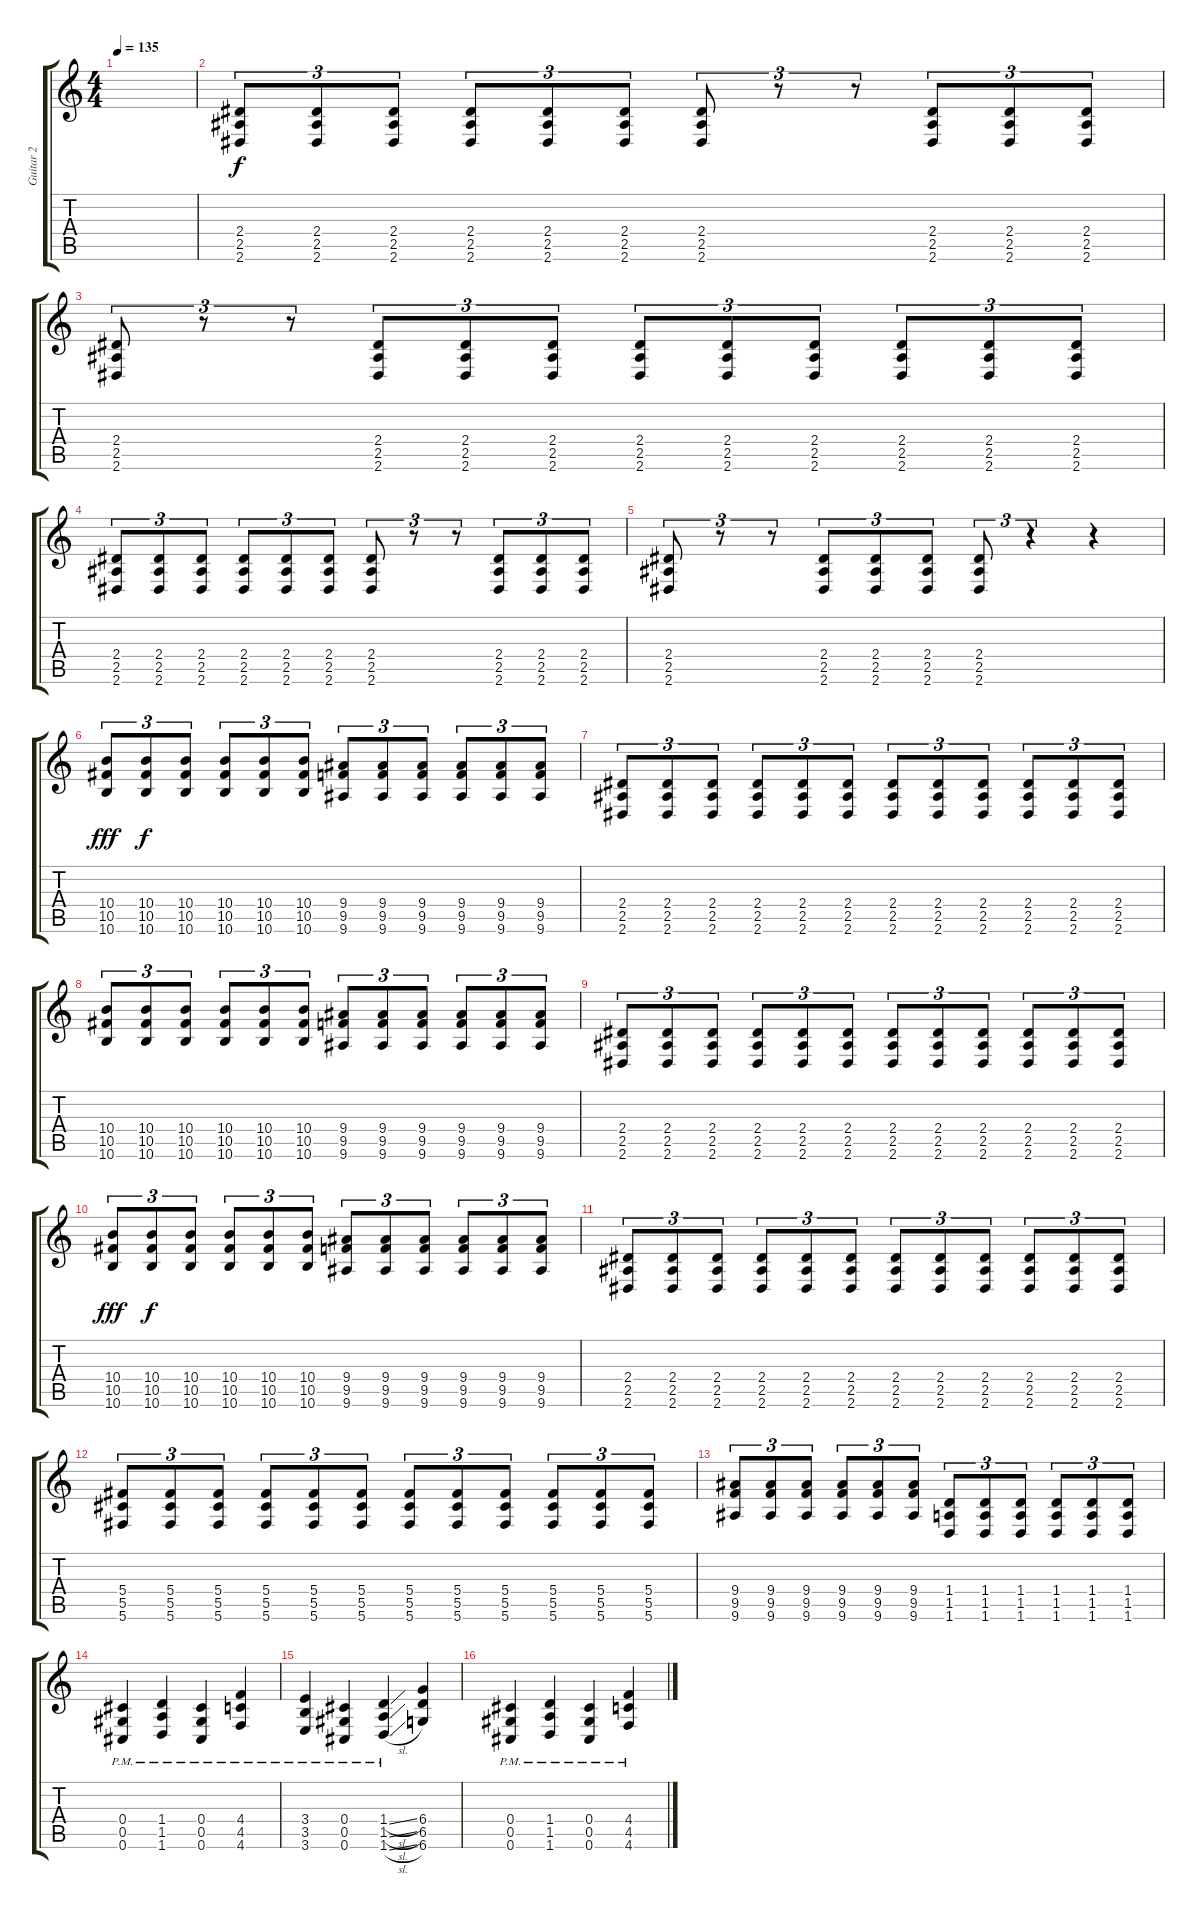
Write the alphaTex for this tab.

\track ("Guitar 2" "Guitar 2") {instrument overdrivenguitar}
\staff {score tabs}
\tuning (Eb4 Bb3 Gb3 Db3 Ab2 Db2) {hide}
\ts (4 4)
\tempo 135
\clef g2
\ks c
|
(2.4 2.5 2.6).8{tu (3 2)} (2.4 2.5 2.6).8{tu (3 2)} (2.4 2.5 2.6).8{tu (3 2)} (2.4 2.5 2.6).8{tu (3 2)} (2.4 2.5 2.6).8{tu (3 2)} (2.4 2.5 2.6).8{tu (3 2)} (2.4 2.5 2.6).8{tu (3 2)} r.8{tu (3 2)} r.8{tu (3 2)} (2.4 2.5 2.6).8{tu (3 2)} (2.4 2.5 2.6).8{tu (3 2)} (2.4 2.5 2.6).8{tu (3 2)} |
(2.4 2.5 2.6).8{tu (3 2)} r.8{tu (3 2)} r.8{tu (3 2)} (2.4 2.5 2.6).8{tu (3 2)} (2.4 2.5 2.6).8{tu (3 2)} (2.4 2.5 2.6).8{tu (3 2)} (2.4 2.5 2.6).8{tu (3 2)} (2.4 2.5 2.6).8{tu (3 2)} (2.4 2.5 2.6).8{tu (3 2)} (2.4 2.5 2.6).8{tu (3 2)} (2.4 2.5 2.6).8{tu (3 2)} (2.4 2.5 2.6).8{tu (3 2)} |
(2.4 2.5 2.6).8{tu (3 2)} (2.4 2.5 2.6).8{tu (3 2)} (2.4 2.5 2.6).8{tu (3 2)} (2.4 2.5 2.6).8{tu (3 2)} (2.4 2.5 2.6).8{tu (3 2)} (2.4 2.5 2.6).8{tu (3 2)} (2.4 2.5 2.6).8{tu (3 2)} r.8{tu (3 2)} r.8{tu (3 2)} (2.4 2.5 2.6).8{tu (3 2)} (2.4 2.5 2.6).8{tu (3 2)} (2.4 2.5 2.6).8{tu (3 2)} |
(2.4 2.5 2.6).8{tu (3 2)} r.8{tu (3 2)} r.8{tu (3 2)} (2.4 2.5 2.6).8{tu (3 2)} (2.4 2.5 2.6).8{tu (3 2)} (2.4 2.5 2.6).8{tu (3 2)} (2.4 2.5 2.6).8{tu (3 2)} r.4{tu (3 2)} r.4 |
(10.4 10.5 10.6).8{tu (3 2) dy fff} (10.4 10.5 10.6).8{tu (3 2) dy f} (10.4 10.5 10.6).8{tu (3 2)} (10.4 10.5 10.6).8{tu (3 2)} (10.4 10.5 10.6).8{tu (3 2)} (10.4 10.5 10.6).8{tu (3 2)} (9.4 9.5 9.6).8{tu (3 2)} (9.4 9.5 9.6).8{tu (3 2)} (9.4 9.5 9.6).8{tu (3 2)} (9.4 9.5 9.6).8{tu (3 2)} (9.4 9.5 9.6).8{tu (3 2)} (9.4 9.5 9.6).8{tu (3 2)} |
(2.4 2.5 2.6).8{tu (3 2)} (2.4 2.5 2.6).8{tu (3 2)} (2.4 2.5 2.6).8{tu (3 2)} (2.4 2.5 2.6).8{tu (3 2)} (2.4 2.5 2.6).8{tu (3 2)} (2.4 2.5 2.6).8{tu (3 2)} (2.4 2.5 2.6).8{tu (3 2)} (2.4 2.5 2.6).8{tu (3 2)} (2.4 2.5 2.6).8{tu (3 2)} (2.4 2.5 2.6).8{tu (3 2)} (2.4 2.5 2.6).8{tu (3 2)} (2.4 2.5 2.6).8{tu (3 2)} |
(10.4 10.5 10.6).8{tu (3 2)} (10.4 10.5 10.6).8{tu (3 2)} (10.4 10.5 10.6).8{tu (3 2)} (10.4 10.5 10.6).8{tu (3 2)} (10.4 10.5 10.6).8{tu (3 2)} (10.4 10.5 10.6).8{tu (3 2)} (9.4 9.5 9.6).8{tu (3 2)} (9.4 9.5 9.6).8{tu (3 2)} (9.4 9.5 9.6).8{tu (3 2)} (9.4 9.5 9.6).8{tu (3 2)} (9.4 9.5 9.6).8{tu (3 2)} (9.4 9.5 9.6).8{tu (3 2)} |
(2.4 2.5 2.6).8{tu (3 2)} (2.4 2.5 2.6).8{tu (3 2)} (2.4 2.5 2.6).8{tu (3 2)} (2.4 2.5 2.6).8{tu (3 2)} (2.4 2.5 2.6).8{tu (3 2)} (2.4 2.5 2.6).8{tu (3 2)} (2.4 2.5 2.6).8{tu (3 2)} (2.4 2.5 2.6).8{tu (3 2)} (2.4 2.5 2.6).8{tu (3 2)} (2.4 2.5 2.6).8{tu (3 2)} (2.4 2.5 2.6).8{tu (3 2)} (2.4 2.5 2.6).8{tu (3 2)} |
(10.4 10.5 10.6).8{tu (3 2) dy fff} (10.4 10.5 10.6).8{tu (3 2) dy f} (10.4 10.5 10.6).8{tu (3 2)} (10.4 10.5 10.6).8{tu (3 2)} (10.4 10.5 10.6).8{tu (3 2)} (10.4 10.5 10.6).8{tu (3 2)} (9.4 9.5 9.6).8{tu (3 2)} (9.4 9.5 9.6).8{tu (3 2)} (9.4 9.5 9.6).8{tu (3 2)} (9.4 9.5 9.6).8{tu (3 2)} (9.4 9.5 9.6).8{tu (3 2)} (9.4 9.5 9.6).8{tu (3 2)} |
(2.4 2.5 2.6).8{tu (3 2)} (2.4 2.5 2.6).8{tu (3 2)} (2.4 2.5 2.6).8{tu (3 2)} (2.4 2.5 2.6).8{tu (3 2)} (2.4 2.5 2.6).8{tu (3 2)} (2.4 2.5 2.6).8{tu (3 2)} (2.4 2.5 2.6).8{tu (3 2)} (2.4 2.5 2.6).8{tu (3 2)} (2.4 2.5 2.6).8{tu (3 2)} (2.4 2.5 2.6).8{tu (3 2)} (2.4 2.5 2.6).8{tu (3 2)} (2.4 2.5 2.6).8{tu (3 2)} |
(5.4 5.5 5.6).8{tu (3 2)} (5.4 5.5 5.6).8{tu (3 2)} (5.4 5.5 5.6).8{tu (3 2)} (5.4 5.5 5.6).8{tu (3 2)} (5.4 5.5 5.6).8{tu (3 2)} (5.4 5.5 5.6).8{tu (3 2)} (5.4 5.5 5.6).8{tu (3 2)} (5.4 5.5 5.6).8{tu (3 2)} (5.4 5.5 5.6).8{tu (3 2)} (5.4 5.5 5.6).8{tu (3 2)} (5.4 5.5 5.6).8{tu (3 2)} (5.4 5.5 5.6).8{tu (3 2)} |
(9.4 9.5 9.6).8{tu (3 2)} (9.4 9.5 9.6).8{tu (3 2)} (9.4 9.5 9.6).8{tu (3 2)} (9.4 9.5 9.6).8{tu (3 2)} (9.4 9.5 9.6).8{tu (3 2)} (9.4 9.5 9.6).8{tu (3 2)} (1.4 1.5 1.6).8{tu (3 2)} (1.4 1.5 1.6).8{tu (3 2)} (1.4 1.5 1.6).8{tu (3 2)} (1.4 1.5 1.6).8{tu (3 2)} (1.4 1.5 1.6).8{tu (3 2)} (1.4 1.5 1.6).8{tu (3 2)} |
(0.4{pm} 0.5{pm} 0.6{pm}).4 (1.4{pm} 1.5{pm} 1.6{pm}).4 (0.4{pm} 0.5{pm} 0.6{pm}).4 (4.4{pm} 4.5{pm} 4.6{pm}).4 |
(3.4{pm} 3.5{pm} 3.6{pm}).4 (0.4{pm} 0.5{pm} 0.6{pm}).4 (1.4{sl pm} 1.5{sl pm} 1.6{sl pm}).4 (6.4 6.5 6.6).4 |
(0.4{pm} 0.5{pm} 0.6{pm}).4 (1.4{pm} 1.5{pm} 1.6{pm}).4 (0.4{pm} 0.5{pm} 0.6{pm}).4 (4.4{pm} 4.5{pm} 4.6{pm}).4
